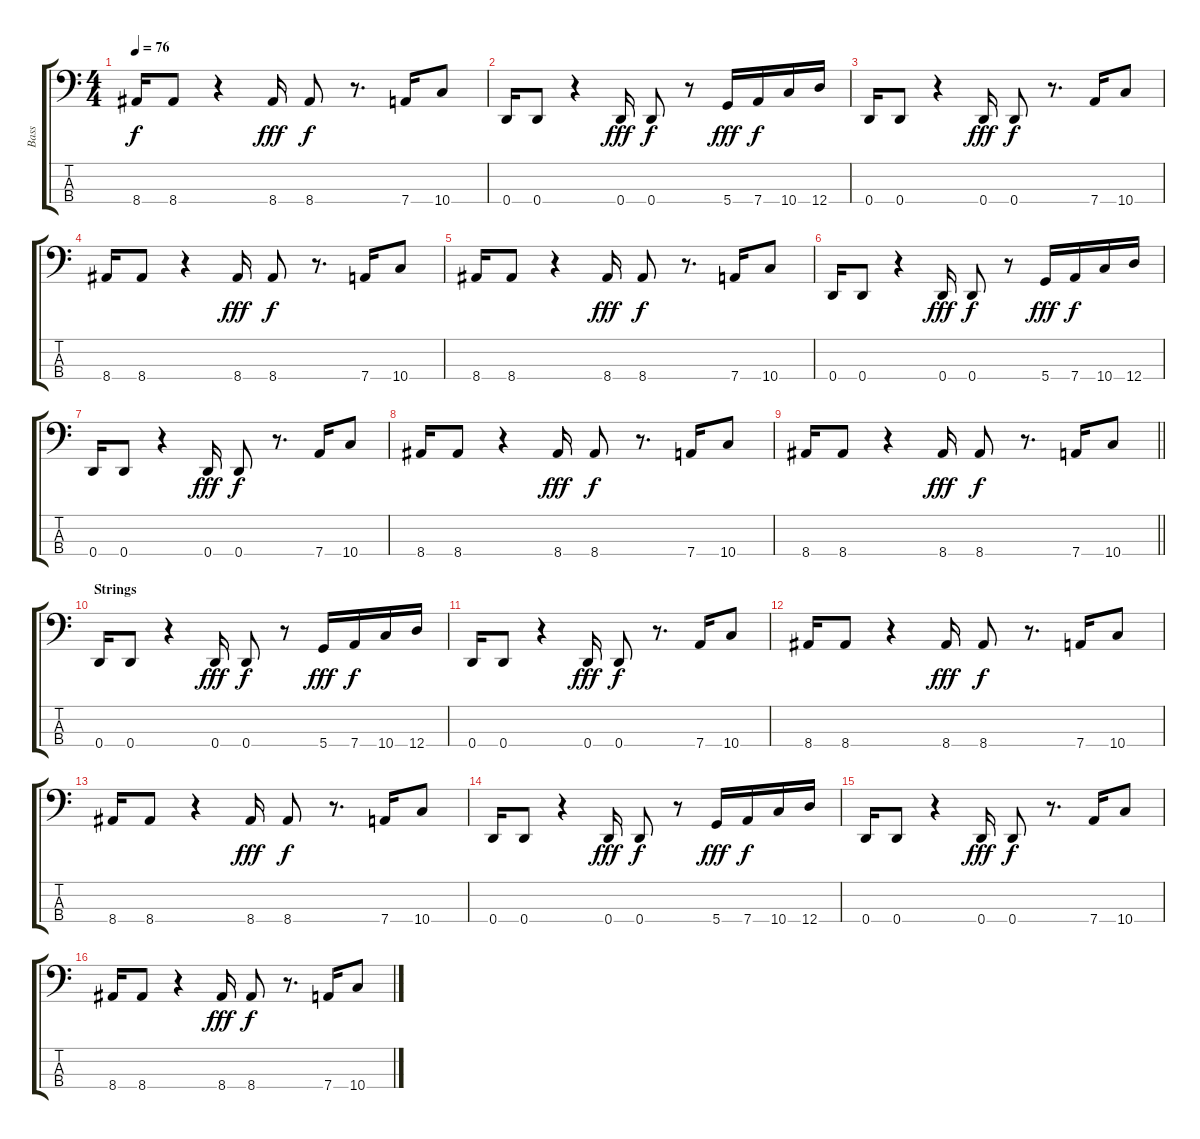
\track ("Bass" "Bass") {instrument electricbassfinger}
\staff {score tabs}
\tuning (G2 D2 A1 D1) {hide}
\ts (4 4)
\tempo 76
\clef f4
\ks c
8.4.16{dy f} 8.4.8 r.4 8.4.16{dy fff} 8.4.8{dy f} r.8{d} 7.4.16 10.4.8 |
0.4.16 0.4.8 r.4 0.4.16{dy fff} 0.4.8{dy f} r.8 5.4.16{dy fff} 7.4.16{dy f} 10.4.16 12.4.16 |
0.4.16 0.4.8 r.4 0.4.16{dy fff} 0.4.8{dy f} r.8{d} 7.4.16 10.4.8 |
8.4.16 8.4.8 r.4 8.4.16{dy fff} 8.4.8{dy f} r.8{d} 7.4.16 10.4.8 |
8.4.16 8.4.8 r.4 8.4.16{dy fff} 8.4.8{dy f} r.8{d} 7.4.16 10.4.8 |
0.4.16 0.4.8 r.4 0.4.16{dy fff} 0.4.8{dy f} r.8 5.4.16{dy fff} 7.4.16{dy f} 10.4.16 12.4.16 |
0.4.16 0.4.8 r.4 0.4.16{dy fff} 0.4.8{dy f} r.8{d} 7.4.16 10.4.8 |
8.4.16 8.4.8 r.4 8.4.16{dy fff} 8.4.8{dy f} r.8{d} 7.4.16 10.4.8 |
\barLineRight lightlight
8.4.16 8.4.8 r.4 8.4.16{dy fff} 8.4.8{dy f} r.8{d} 7.4.16 10.4.8 |
\section ("" "Strings")
0.4.16 0.4.8 r.4 0.4.16{dy fff} 0.4.8{dy f} r.8 5.4.16{dy fff} 7.4.16{dy f} 10.4.16 12.4.16 |
0.4.16 0.4.8 r.4 0.4.16{dy fff} 0.4.8{dy f} r.8{d} 7.4.16 10.4.8 |
8.4.16 8.4.8 r.4 8.4.16{dy fff} 8.4.8{dy f} r.8{d} 7.4.16 10.4.8 |
8.4.16 8.4.8 r.4 8.4.16{dy fff} 8.4.8{dy f} r.8{d} 7.4.16 10.4.8 |
0.4.16 0.4.8 r.4 0.4.16{dy fff} 0.4.8{dy f} r.8 5.4.16{dy fff} 7.4.16{dy f} 10.4.16 12.4.16 |
0.4.16 0.4.8 r.4 0.4.16{dy fff} 0.4.8{dy f} r.8{d} 7.4.16 10.4.8 |
8.4.16 8.4.8 r.4 8.4.16{dy fff} 8.4.8{dy f} r.8{d} 7.4.16 10.4.8
